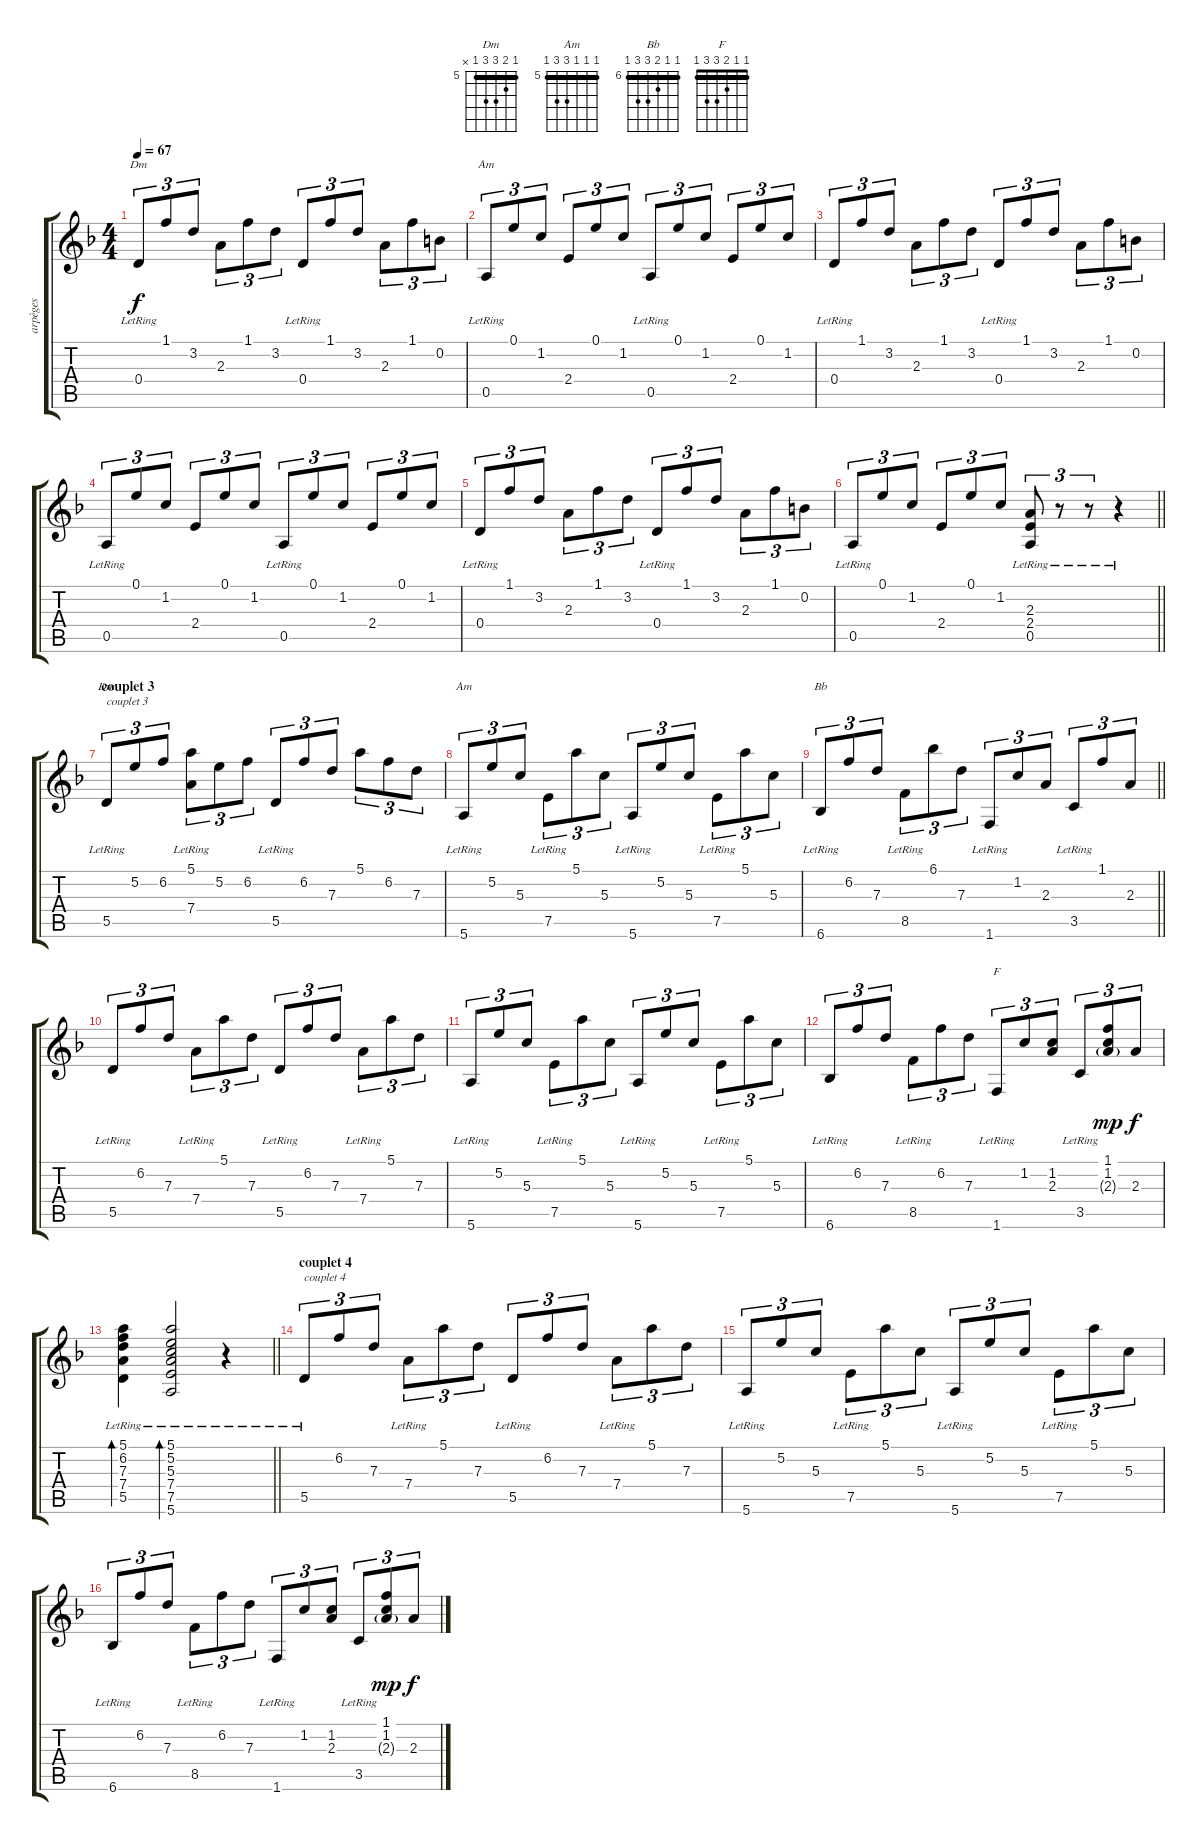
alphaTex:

\track ("arpèges" "arpèges") {instrument acousticguitarnylon}
\staff {score tabs}
\tuning (E4 B3 G3 D3 A2 E2) {hide}
\chord ("Dm" 1 3 2 0 x x)
\chord ("Am" 0 1 2 2 0 x)
\chord ("Dm" 5 6 7 7 5 x) {firstfret 5 barre 5}
\chord ("Am" 5 5 5 7 7 5) {firstfret 5 barre 5}
\chord ("Bb" 6 6 7 8 8 6) {firstfret 6 barre 6}
\chord ("F" 1 1 2 3 3 1) {barre 1}
\ts (4 4)
\tempo 67
\clef g2
\ks f
0.4{lr}.8{tu (3 2) ch "Dm" dy f} 1.1.8{tu (3 2)} 3.2.8{tu (3 2)} 2.3.8{tu (3 2)} 1.1.8{tu (3 2)} 3.2.8{tu (3 2)} 0.4{lr}.8{tu (3 2)} 1.1.8{tu (3 2)} 3.2.8{tu (3 2)} 2.3.8{tu (3 2)} 1.1.8{tu (3 2)} 0.2.8{tu (3 2)} |
0.5{lr}.8{tu (3 2) ch "Am"} 0.1.8{tu (3 2)} 1.2.8{tu (3 2)} 2.4.8{tu (3 2)} 0.1.8{tu (3 2)} 1.2.8{tu (3 2)} 0.5{lr}.8{tu (3 2)} 0.1.8{tu (3 2)} 1.2.8{tu (3 2)} 2.4.8{tu (3 2)} 0.1.8{tu (3 2)} 1.2.8{tu (3 2)} |
0.4{lr}.8{tu (3 2)} 1.1.8{tu (3 2)} 3.2.8{tu (3 2)} 2.3.8{tu (3 2)} 1.1.8{tu (3 2)} 3.2.8{tu (3 2)} 0.4{lr}.8{tu (3 2)} 1.1.8{tu (3 2)} 3.2.8{tu (3 2)} 2.3.8{tu (3 2)} 1.1.8{tu (3 2)} 0.2.8{tu (3 2)} |
0.5{lr}.8{tu (3 2)} 0.1.8{tu (3 2)} 1.2.8{tu (3 2)} 2.4.8{tu (3 2)} 0.1.8{tu (3 2)} 1.2.8{tu (3 2)} 0.5{lr}.8{tu (3 2)} 0.1.8{tu (3 2)} 1.2.8{tu (3 2)} 2.4.8{tu (3 2)} 0.1.8{tu (3 2)} 1.2.8{tu (3 2)} |
0.4{lr}.8{tu (3 2)} 1.1.8{tu (3 2)} 3.2.8{tu (3 2)} 2.3.8{tu (3 2)} 1.1.8{tu (3 2)} 3.2.8{tu (3 2)} 0.4{lr}.8{tu (3 2)} 1.1.8{tu (3 2)} 3.2.8{tu (3 2)} 2.3.8{tu (3 2)} 1.1.8{tu (3 2)} 0.2.8{tu (3 2)} |
\barLineRight lightlight
0.5{lr}.8{tu (3 2)} 0.1.8{tu (3 2)} 1.2.8{tu (3 2)} 2.4.8{tu (3 2)} 0.1.8{tu (3 2)} 1.2.8{tu (3 2)} (2.3 2.4 0.5{lr}).8{tu (3 2)} r.8{tu (3 2)} r.8{tu (3 2)} r.4 |
\section ("" "couplet 3")
5.5{lr}.8{tu (3 2) ch "Dm" txt "couplet 3"} 5.2.8{tu (3 2)} 6.2.8{tu (3 2)} (5.1 7.4{lr}).8{tu (3 2)} 5.2.8{tu (3 2)} 6.2.8{tu (3 2)} 5.5{lr}.8{tu (3 2)} 6.2.8{tu (3 2)} 7.3.8{tu (3 2)} 5.1.8{tu (3 2)} 6.2.8{tu (3 2)} 7.3.8{tu (3 2)} |
5.6{lr}.8{tu (3 2) ch "Am"} 5.2.8{tu (3 2)} 5.3.8{tu (3 2)} 7.5{lr}.8{tu (3 2)} 5.1.8{tu (3 2)} 5.3.8{tu (3 2)} 5.6{lr}.8{tu (3 2)} 5.2.8{tu (3 2)} 5.3.8{tu (3 2)} 7.5{lr}.8{tu (3 2)} 5.1.8{tu (3 2)} 5.3.8{tu (3 2)} |
\barLineRight lightlight
6.6{lr}.8{tu (3 2) ch "Bb"} 6.2.8{tu (3 2)} 7.3.8{tu (3 2)} 8.5{lr}.8{tu (3 2)} 6.1.8{tu (3 2)} 7.3.8{tu (3 2)} 1.6{lr}.8{tu (3 2)} 1.2.8{tu (3 2)} 2.3.8{tu (3 2)} 3.5{lr}.8{tu (3 2)} 1.1.8{tu (3 2)} 2.3.8{tu (3 2)} |
5.5{lr}.8{tu (3 2)} 6.2.8{tu (3 2)} 7.3.8{tu (3 2)} 7.4{lr}.8{tu (3 2)} 5.1.8{tu (3 2)} 7.3.8{tu (3 2)} 5.5{lr}.8{tu (3 2)} 6.2.8{tu (3 2)} 7.3.8{tu (3 2)} 7.4{lr}.8{tu (3 2)} 5.1.8{tu (3 2)} 7.3.8{tu (3 2)} |
5.6{lr}.8{tu (3 2)} 5.2.8{tu (3 2)} 5.3.8{tu (3 2)} 7.5{lr}.8{tu (3 2)} 5.1.8{tu (3 2)} 5.3.8{tu (3 2)} 5.6{lr}.8{tu (3 2)} 5.2.8{tu (3 2)} 5.3.8{tu (3 2)} 7.5{lr}.8{tu (3 2)} 5.1.8{tu (3 2)} 5.3.8{tu (3 2)} |
6.6{lr}.8{tu (3 2)} 6.2.8{tu (3 2)} 7.3.8{tu (3 2)} 8.5{lr}.8{tu (3 2)} 6.2.8{tu (3 2)} 7.3.8{tu (3 2)} 1.6{lr}.8{tu (3 2) ch "F"} 1.2.8{tu (3 2)} (1.2 2.3).8{tu (3 2)} 3.5{lr}.8{tu (3 2)} (1.1 1.2 2.3{g lr}).8{tu (3 2) dy mp} 2.3.8{tu (3 2) dy f} |
\barLineRight lightlight
(5.1 6.2 7.3 7.4{lr} 5.5{lr}).4{bd 30} (5.1 5.2 5.3 7.4{lr} 7.5{lr} 5.6{lr}).2{bd 30} r.4 |
\section ("" "couplet 4")
5.5{lr}.8{tu (3 2) txt "couplet 4"} 6.2.8{tu (3 2)} 7.3.8{tu (3 2)} 7.4{lr}.8{tu (3 2)} 5.1.8{tu (3 2)} 7.3.8{tu (3 2)} 5.5{lr}.8{tu (3 2)} 6.2.8{tu (3 2)} 7.3.8{tu (3 2)} 7.4{lr}.8{tu (3 2)} 5.1.8{tu (3 2)} 7.3.8{tu (3 2)} |
5.6{lr}.8{tu (3 2)} 5.2.8{tu (3 2)} 5.3.8{tu (3 2)} 7.5{lr}.8{tu (3 2)} 5.1.8{tu (3 2)} 5.3.8{tu (3 2)} 5.6{lr}.8{tu (3 2)} 5.2.8{tu (3 2)} 5.3.8{tu (3 2)} 7.5{lr}.8{tu (3 2)} 5.1.8{tu (3 2)} 5.3.8{tu (3 2)} |
6.6{lr}.8{tu (3 2)} 6.2.8{tu (3 2)} 7.3.8{tu (3 2)} 8.5{lr}.8{tu (3 2)} 6.2.8{tu (3 2)} 7.3.8{tu (3 2)} 1.6{lr}.8{tu (3 2)} 1.2.8{tu (3 2)} (1.2 2.3).8{tu (3 2)} 3.5{lr}.8{tu (3 2)} (1.1 1.2 2.3{g lr}).8{tu (3 2) dy mp} 2.3.8{tu (3 2) dy f}
